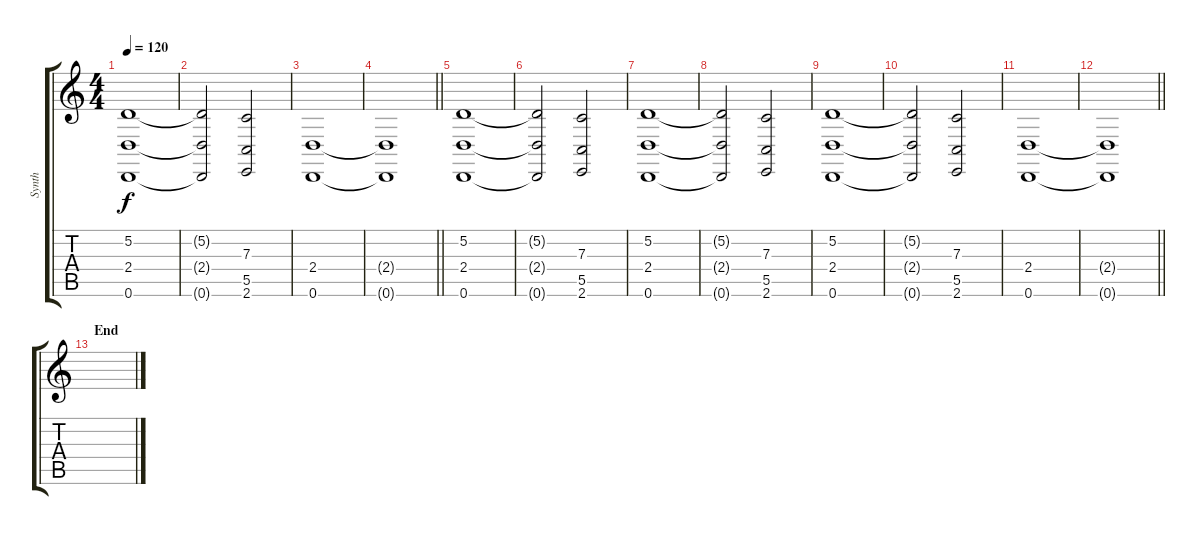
\track ("Synth" "Synth") {instrument stringensemble1}
\staff {score tabs}
\tuning (D4 A3 F3 C3 G2 D2) {hide}
\ts (4 4)
\tempo 120
\clef g2
\ks c
(5.2 2.4 0.6).1{dy f} |
(5.2{t} 2.4{t} 0.6{t}).2 (7.3 5.5 2.6).2 |
(2.4 0.6).1 |
\barLineRight lightlight
(2.4{t} 0.6{t}).1 |
\section ("" "")
(5.2 2.4 0.6).1 |
(5.2{t} 2.4{t} 0.6{t}).2 (7.3 5.5 2.6).2 |
(5.2 2.4 0.6).1 |
(5.2{t} 2.4{t} 0.6{t}).2 (7.3 5.5 2.6).2 |
(5.2 2.4 0.6).1 |
(5.2{t} 2.4{t} 0.6{t}).2 (7.3 5.5 2.6).2 |
(2.4 0.6).1 |
\barLineRight lightlight
(2.4{t} 0.6{t}).1 |
\section ("" "End")
